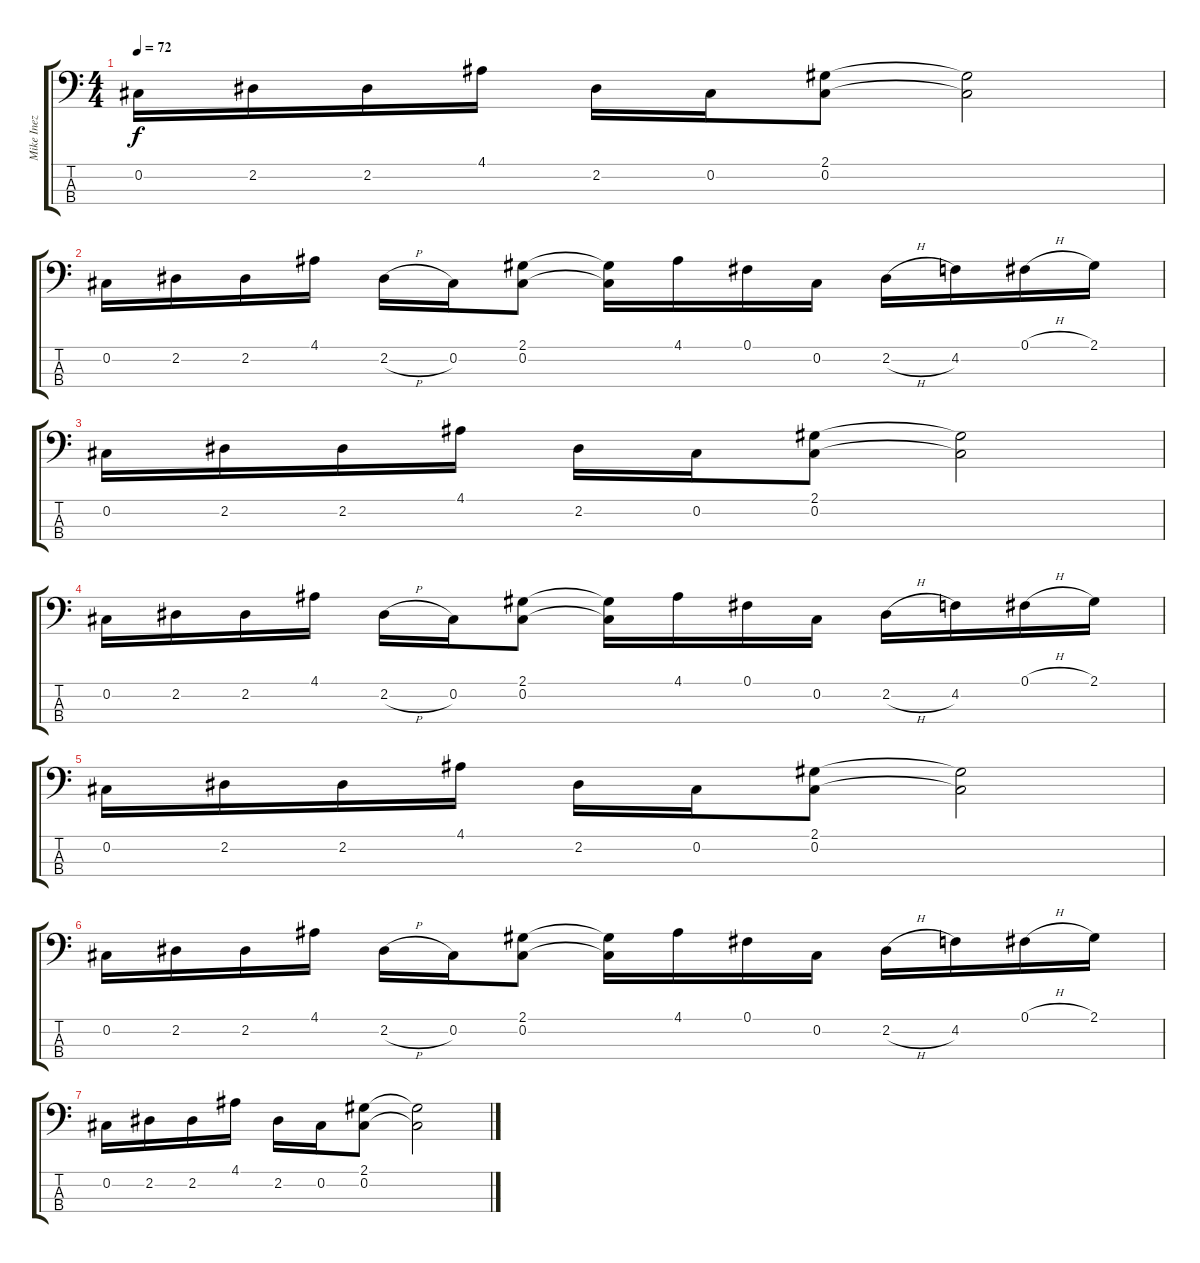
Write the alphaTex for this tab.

\track ("Mike Inez - Bass" "Mike Inez ") {instrument slapbass2}
\staff {score tabs}
\tuning (Gb2 Db2 Ab1 Eb1) {hide}
\ts (4 4)
\tempo 72
\clef f4
\ks c
0.2.16{dy f} 2.2.16 2.2.16 4.1.16 2.2.16 0.2.16 (2.1 0.2).8 (2.1{t} 0.2{t}).2 |
0.2.16 2.2.16 2.2.16 4.1.16 2.2{h}.16 0.2.16 (2.1 0.2).8 (2.1{t} 0.2{t}).16 4.1.16 0.1.16 0.2.16 2.2{h}.16 4.2.16 0.1{h}.16 2.1.16 |
0.2.16 2.2.16 2.2.16 4.1.16 2.2.16 0.2.16 (2.1 0.2).8 (2.1{t} 0.2{t}).2 |
0.2.16 2.2.16 2.2.16 4.1.16 2.2{h}.16 0.2.16 (2.1 0.2).8 (2.1{t} 0.2{t}).16 4.1.16 0.1.16 0.2.16 2.2{h}.16 4.2.16 0.1{h}.16 2.1.16 |
0.2.16 2.2.16 2.2.16 4.1.16 2.2.16 0.2.16 (2.1 0.2).8 (2.1{t} 0.2{t}).2 |
0.2.16 2.2.16 2.2.16 4.1.16 2.2{h}.16 0.2.16 (2.1 0.2).8 (2.1{t} 0.2{t}).16 4.1.16 0.1.16 0.2.16 2.2{h}.16 4.2.16 0.1{h}.16 2.1.16 |
0.2.16 2.2.16 2.2.16 4.1.16 2.2.16 0.2.16 (2.1 0.2).8 (2.1{t} 0.2{t}).2
